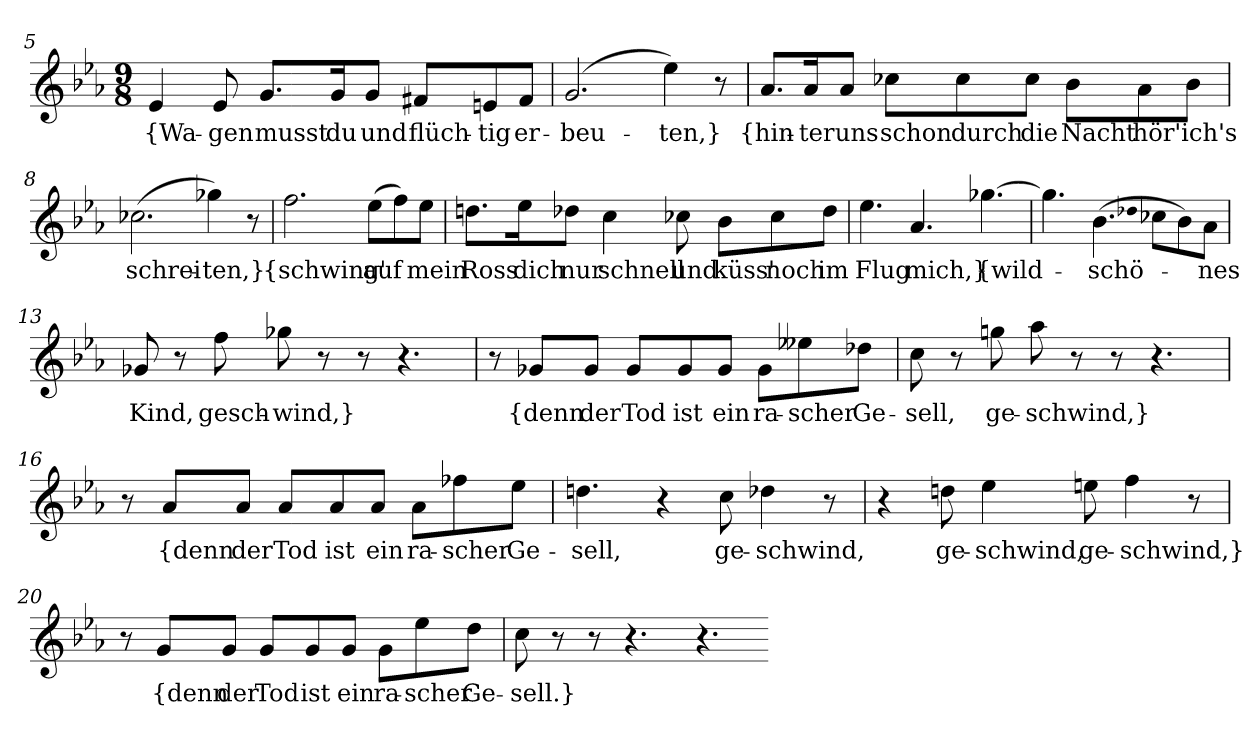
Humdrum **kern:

**kern	**text
*part1	*part1
*staff1	*staff1
*clefG2	*
*k[b-e-a-]	*
*M9/8	*
=5	=5
4e-	{Wa-
8e-	-gen
8.g/L	musst
16g/K	du
8g/J	und
8f#X/L	flüch-
8en/	-tig
8f#/J	er-
=6	=6
(2.g	-beu-
4ee-)	-ten,}
8r	.
=7	=7
8.a-/L	{hin-
16a-/K	-ter
8a-/J	uns
8cc-X\L	schon
8cc-\	durch
8cc-\J	die
8b-\L	Nacht
8a-\	hör'
8b-\J	ich's
=8	=8
(2.cc-X	schrei-
4gg-X)	-ten,}
8r	.
=9	=9
2.ff	{schwing'
(8ee-\L	auf
8ff\)	.
8ee-\J	mein
=10	=10
8.ddn\L	Ross
16ee-\K	dich
8dd-X\J	nur
4cc	schnell
8cc-X	und
8b-\L	küss'
8cc-\	noch
8dd-\J	im
=11	=11
4.ee-	Flug
4.a-	mich,}
[4.gg-X	{wild-
=12	=12
4.gg-]	.
(4.b-	schö-
qdd-X	.
8cc-X\L	.
8b-\)	.
8a-\J	-nes
=13	=13
8g-X	Kind,
8r	.
8ff	gesch-
8gg-X	-wind,}
8r	.
8r	.
4.r	.
=14	=14
8r	.
8g-X/L	{denn
8g-/J	der
8g-/L	Tod
8g-/	ist
8g-/J	ein
8g-\L	ra-
8ee--X\	-scher
8dd-X\J	Ge-
=15	=15
8cc	-sell,
8r	.
8ggn	ge-
8aa-	-schwind,}
8r	.
8r	.
4.r	.
=16	=16
8r	.
8a-/L	{denn
8a-/J	der
8a-/L	Tod
8a-/	ist
8a-/J	ein
8a-\L	ra-
8ff-X\	-scher
8ee-\J	Ge-
=17	=17
4.ddn	-sell,
4r	.
8cc	ge-
4dd-X	-schwind,
8r	.
=18	=18
4r	.
8ddn	ge-
4ee-	-schwind,
8een	ge-
4ff	-schwind,}
8r	.
=20	=20
8r	.
8g/L	{denn
8g/J	der
8g/L	Tod
8g/	ist
8g/J	ein
8g\L	ra-
8ee-\	-scher
8dd\J	Ge-
=21	=21
8cc	-sell.}
8r	.
8r	.
4.r	.
4.r	.
=-	=-
*-	*-
